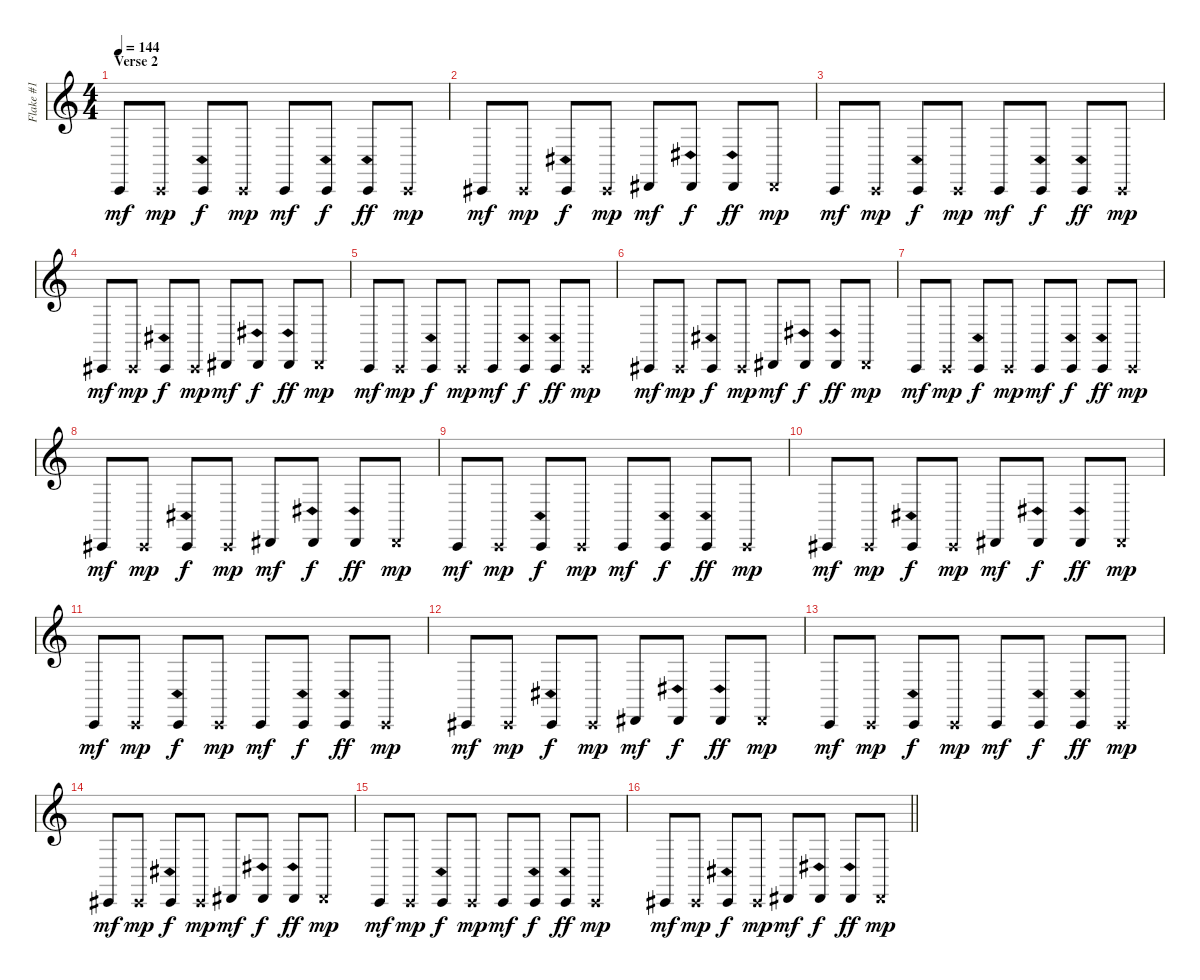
\track ("Flake #1" "Flake #1") {instrument lead8bassandlead}
\staff {score}
\tuning (D4 A3 F3 C3 G2 C2) {hide}
\ts (4 4)
\section ("" "Verse 2")
\tempo 144
\clef g2
\ks c
0.6.8{dy mf} 0.6{x}.8{dy mp} 0.6{sh 12}.8{dy f} 0.6{x}.8{dy mp} 0.6.8{dy mf} 0.6{sh 12}.8{dy f} 0.6{sh 12}.8{dy ff} 0.6{x}.8{dy mp} |
1.6.8{dy mf} 1.6{x}.8{dy mp} 1.6{sh 12}.8{dy f} 1.6{x}.8{dy mp} 3.6.8{dy mf} 3.6{sh 12}.8{dy f} 3.6{sh 12}.8{dy ff} 3.6{x}.8{dy mp} |
0.6.8{dy mf} 0.6{x}.8{dy mp} 0.6{sh 12}.8{dy f} 0.6{x}.8{dy mp} 0.6.8{dy mf} 0.6{sh 12}.8{dy f} 0.6{sh 12}.8{dy ff} 0.6{x}.8{dy mp} |
1.6.8{dy mf} 1.6{x}.8{dy mp} 1.6{sh 12}.8{dy f} 1.6{x}.8{dy mp} 3.6.8{dy mf} 3.6{sh 12}.8{dy f} 3.6{sh 12}.8{dy ff} 3.6{x}.8{dy mp} |
0.6.8{dy mf} 0.6{x}.8{dy mp} 0.6{sh 12}.8{dy f} 0.6{x}.8{dy mp} 0.6.8{dy mf} 0.6{sh 12}.8{dy f} 0.6{sh 12}.8{dy ff} 0.6{x}.8{dy mp} |
1.6.8{dy mf} 1.6{x}.8{dy mp} 1.6{sh 12}.8{dy f} 1.6{x}.8{dy mp} 3.6.8{dy mf} 3.6{sh 12}.8{dy f} 3.6{sh 12}.8{dy ff} 3.6{x}.8{dy mp} |
0.6.8{dy mf} 0.6{x}.8{dy mp} 0.6{sh 12}.8{dy f} 0.6{x}.8{dy mp} 0.6.8{dy mf} 0.6{sh 12}.8{dy f} 0.6{sh 12}.8{dy ff} 0.6{x}.8{dy mp} |
1.6.8{dy mf} 1.6{x}.8{dy mp} 1.6{sh 12}.8{dy f} 1.6{x}.8{dy mp} 3.6.8{dy mf} 3.6{sh 12}.8{dy f} 3.6{sh 12}.8{dy ff} 3.6{x}.8{dy mp} |
0.6.8{dy mf} 0.6{x}.8{dy mp} 0.6{sh 12}.8{dy f} 0.6{x}.8{dy mp} 0.6.8{dy mf} 0.6{sh 12}.8{dy f} 0.6{sh 12}.8{dy ff} 0.6{x}.8{dy mp} |
1.6.8{dy mf} 1.6{x}.8{dy mp} 1.6{sh 12}.8{dy f} 1.6{x}.8{dy mp} 3.6.8{dy mf} 3.6{sh 12}.8{dy f} 3.6{sh 12}.8{dy ff} 3.6{x}.8{dy mp} |
0.6.8{dy mf} 0.6{x}.8{dy mp} 0.6{sh 12}.8{dy f} 0.6{x}.8{dy mp} 0.6.8{dy mf} 0.6{sh 12}.8{dy f} 0.6{sh 12}.8{dy ff} 0.6{x}.8{dy mp} |
1.6.8{dy mf} 1.6{x}.8{dy mp} 1.6{sh 12}.8{dy f} 1.6{x}.8{dy mp} 3.6.8{dy mf} 3.6{sh 12}.8{dy f} 3.6{sh 12}.8{dy ff} 3.6{x}.8{dy mp} |
0.6.8{dy mf} 0.6{x}.8{dy mp} 0.6{sh 12}.8{dy f} 0.6{x}.8{dy mp} 0.6.8{dy mf} 0.6{sh 12}.8{dy f} 0.6{sh 12}.8{dy ff} 0.6{x}.8{dy mp} |
1.6.8{dy mf} 1.6{x}.8{dy mp} 1.6{sh 12}.8{dy f} 1.6{x}.8{dy mp} 3.6.8{dy mf} 3.6{sh 12}.8{dy f} 3.6{sh 12}.8{dy ff} 3.6{x}.8{dy mp} |
0.6.8{dy mf} 0.6{x}.8{dy mp} 0.6{sh 12}.8{dy f} 0.6{x}.8{dy mp} 0.6.8{dy mf} 0.6{sh 12}.8{dy f} 0.6{sh 12}.8{dy ff} 0.6{x}.8{dy mp} |
\barLineRight lightlight
1.6.8{dy mf} 1.6{x}.8{dy mp} 1.6{sh 12}.8{dy f} 1.6{x}.8{dy mp} 3.6.8{dy mf} 3.6{sh 12}.8{dy f} 3.6{sh 12}.8{dy ff} 3.6{x}.8{dy mp}
